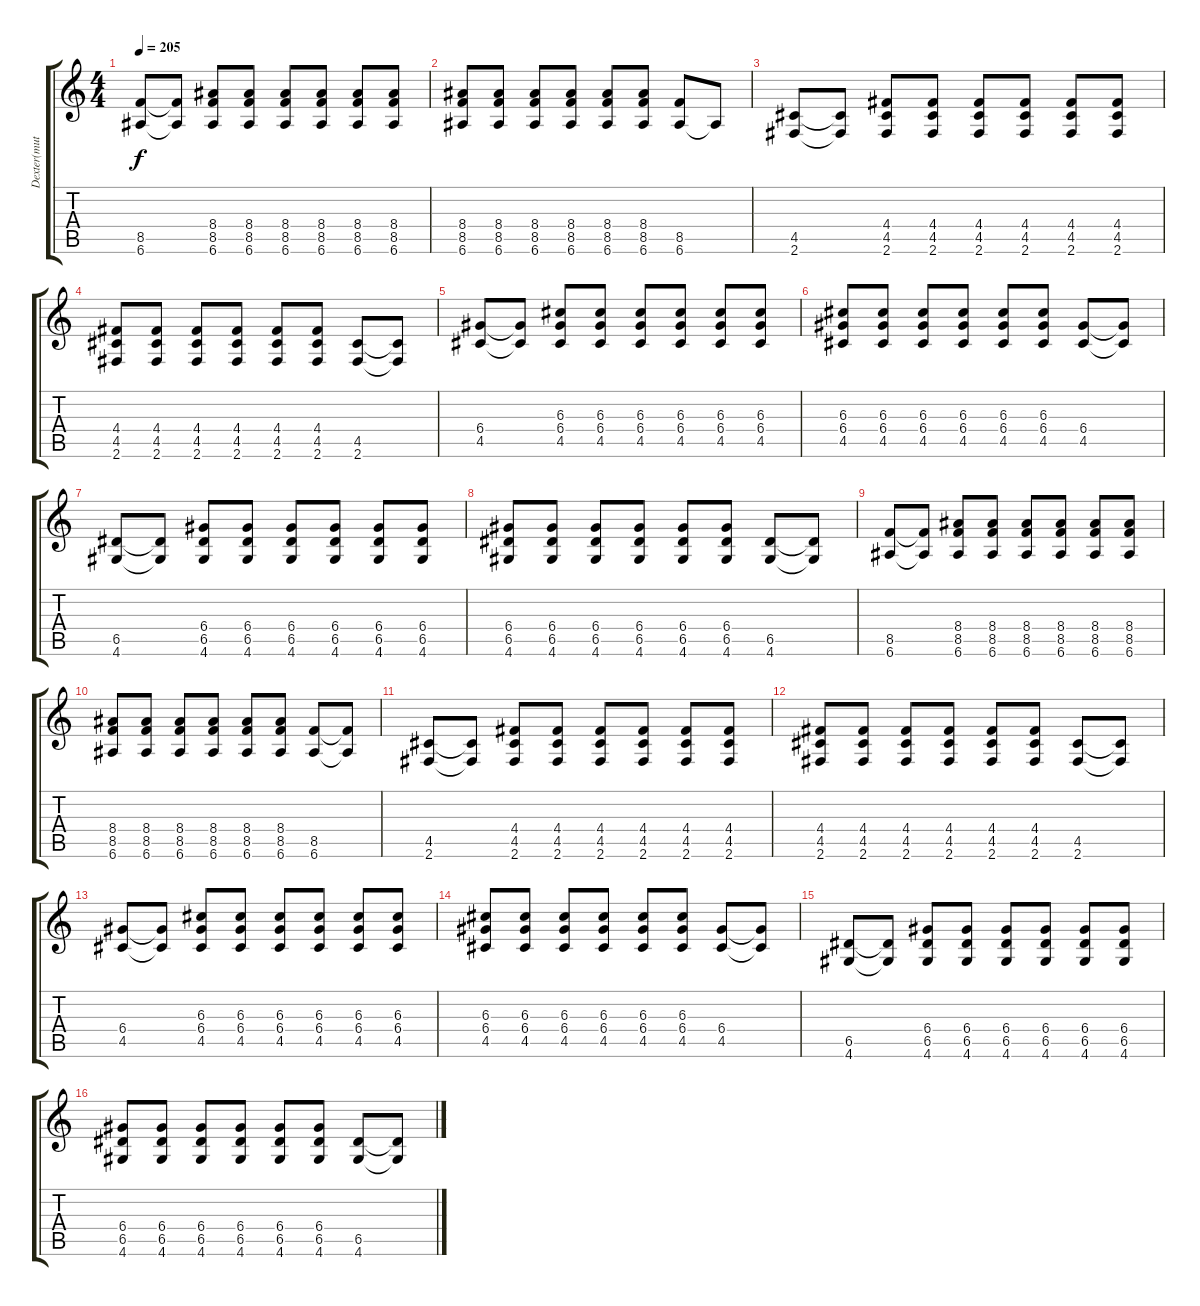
\track ("Dexter(muted guitar)" "Dexter(mut") {instrument electricguitarmuted}
\staff {score tabs}
\tuning (E4 B3 G3 D3 A2 E2) {hide}
\ts (4 4)
\tempo 205
\clef g2
\ks c
(8.5 6.6).8{dy f volume 16} (8.5{t} 6.6{t}).8 (8.4 8.5 6.6).8 (8.4 8.5 6.6).8 (8.4 8.5 6.6).8 (8.4 8.5 6.6).8 (8.4 8.5 6.6).8 (8.4 8.5 6.6).8 |
(8.4 8.5 6.6).8 (8.4 8.5 6.6).8 (8.4 8.5 6.6).8 (8.4 8.5 6.6).8 (8.4 8.5 6.6).8 (8.4 8.5 6.6).8 (8.5 6.6).8 6.6{t}.8 |
(4.5 2.6).8 (4.5{t} 2.6{t}).8 (4.4 4.5 2.6).8 (4.4 4.5 2.6).8 (4.4 4.5 2.6).8 (4.4 4.5 2.6).8 (4.4 4.5 2.6).8 (4.4 4.5 2.6).8 |
(4.4 4.5 2.6).8 (4.4 4.5 2.6).8 (4.4 4.5 2.6).8 (4.4 4.5 2.6).8 (4.4 4.5 2.6).8 (4.4 4.5 2.6).8 (4.5 2.6).8 (4.5{t} 2.6{t}).8 |
(6.4 4.5).8 (6.4{t} 4.5{t}).8 (6.3 6.4 4.5).8 (6.3 6.4 4.5).8 (6.3 6.4 4.5).8 (6.3 6.4 4.5).8 (6.3 6.4 4.5).8 (6.3 6.4 4.5).8 |
(6.3 6.4 4.5).8 (6.3 6.4 4.5).8 (6.3 6.4 4.5).8 (6.3 6.4 4.5).8 (6.3 6.4 4.5).8 (6.3 6.4 4.5).8 (6.4 4.5).8 (6.4{t} 4.5{t}).8 |
(6.5 4.6).8 (6.5{t} 4.6{t}).8 (6.4 6.5 4.6).8 (6.4 6.5 4.6).8 (6.4 6.5 4.6).8 (6.4 6.5 4.6).8 (6.4 6.5 4.6).8 (6.4 6.5 4.6).8 |
(6.4 6.5 4.6).8 (6.4 6.5 4.6).8 (6.4 6.5 4.6).8 (6.4 6.5 4.6).8 (6.4 6.5 4.6).8 (6.4 6.5 4.6).8 (6.5 4.6).8 (6.5{t} 4.6{t}).8 |
(8.5 6.6).8 (8.5{t} 6.6{t}).8 (8.4 8.5 6.6).8 (8.4 8.5 6.6).8 (8.4 8.5 6.6).8 (8.4 8.5 6.6).8 (8.4 8.5 6.6).8 (8.4 8.5 6.6).8 |
(8.4 8.5 6.6).8 (8.4 8.5 6.6).8 (8.4 8.5 6.6).8 (8.4 8.5 6.6).8 (8.4 8.5 6.6).8 (8.4 8.5 6.6).8 (8.5 6.6).8 (8.5{t} 6.6{t}).8 |
(4.5 2.6).8 (4.5{t} 2.6{t}).8 (4.4 4.5 2.6).8 (4.4 4.5 2.6).8 (4.4 4.5 2.6).8 (4.4 4.5 2.6).8 (4.4 4.5 2.6).8 (4.4 4.5 2.6).8 |
(4.4 4.5 2.6).8 (4.4 4.5 2.6).8 (4.4 4.5 2.6).8 (4.4 4.5 2.6).8 (4.4 4.5 2.6).8 (4.4 4.5 2.6).8 (4.5 2.6).8 (4.5{t} 2.6{t}).8 |
(6.4 4.5).8 (6.4{t} 4.5{t}).8 (6.3 6.4 4.5).8 (6.3 6.4 4.5).8 (6.3 6.4 4.5).8 (6.3 6.4 4.5).8 (6.3 6.4 4.5).8 (6.3 6.4 4.5).8 |
(6.3 6.4 4.5).8 (6.3 6.4 4.5).8 (6.3 6.4 4.5).8 (6.3 6.4 4.5).8 (6.3 6.4 4.5).8 (6.3 6.4 4.5).8 (6.4 4.5).8 (6.4{t} 4.5{t}).8 |
(6.5 4.6).8 (6.5{t} 4.6{t}).8 (6.4 6.5 4.6).8 (6.4 6.5 4.6).8 (6.4 6.5 4.6).8 (6.4 6.5 4.6).8 (6.4 6.5 4.6).8 (6.4 6.5 4.6).8 |
(6.4 6.5 4.6).8 (6.4 6.5 4.6).8 (6.4 6.5 4.6).8 (6.4 6.5 4.6).8 (6.4 6.5 4.6).8 (6.4 6.5 4.6).8 (6.5 4.6).8 (6.5{t} 4.6{t}).8
